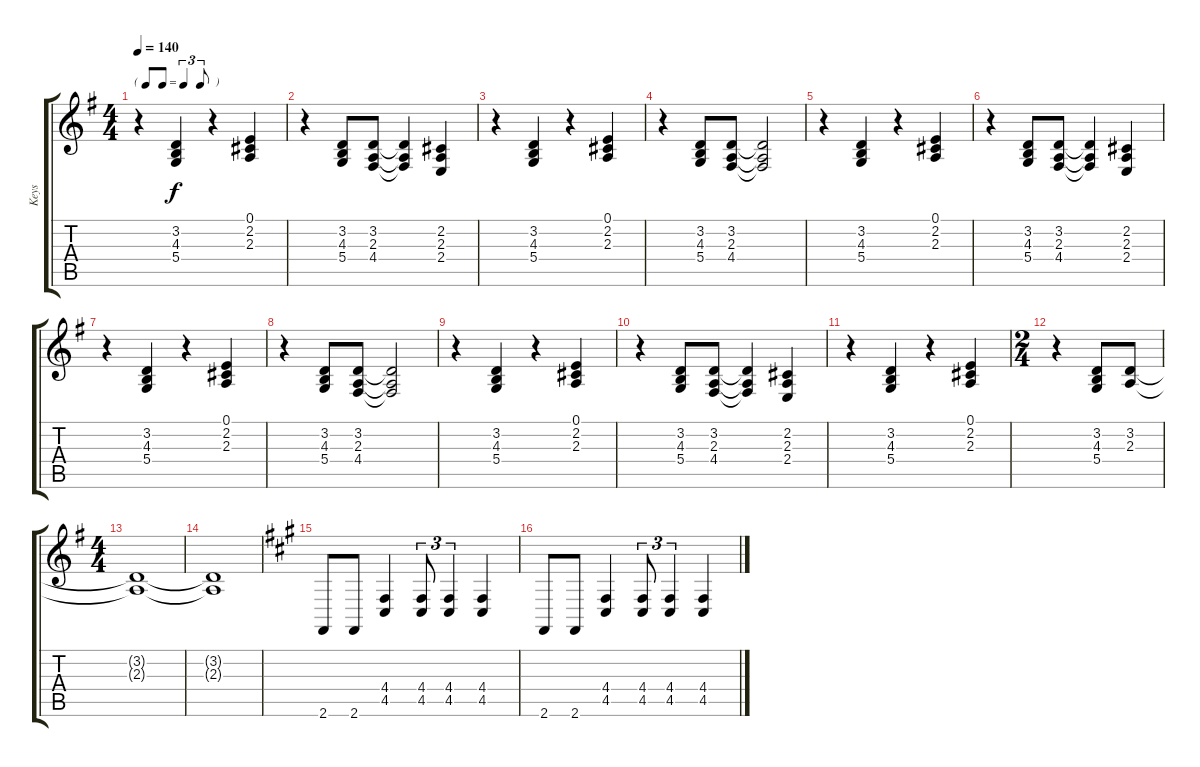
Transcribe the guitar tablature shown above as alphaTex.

\track ("Keys" "Keys") {instrument churchorgan}
\staff {score tabs}
\tuning (E4 B3 G3 D3 A2 E2) {hide}
\ts (4 4)
\tf triplet8th
\tempo 140
\clef g2
\ks eminor
r.4{dy f} (3.2 4.3 5.4).4 r.4 (0.1 2.2 2.3).4 |
r.4 (3.2 4.3 5.4).8 (3.2 2.3 4.4).8 (3.2{t} 2.3{t} 4.4{t}).4 (2.2 2.3 2.4).4 |
r.4 (3.2 4.3 5.4).4 r.4 (0.1 2.2 2.3).4 |
r.4 (3.2 4.3 5.4).8 (3.2 2.3 4.4).8 (3.2{t} 2.3{t} 4.4{t}).2 |
r.4 (3.2 4.3 5.4).4 r.4 (0.1 2.2 2.3).4 |
r.4 (3.2 4.3 5.4).8 (3.2 2.3 4.4).8 (3.2{t} 2.3{t} 4.4{t}).4 (2.2 2.3 2.4).4 |
r.4 (3.2 4.3 5.4).4 r.4 (0.1 2.2 2.3).4 |
r.4 (3.2 4.3 5.4).8 (3.2 2.3 4.4).8 (3.2{t} 2.3{t} 4.4{t}).2 |
r.4 (3.2 4.3 5.4).4 r.4 (0.1 2.2 2.3).4 |
r.4 (3.2 4.3 5.4).8 (3.2 2.3 4.4).8 (3.2{t} 2.3{t} 4.4{t}).4 (2.2 2.3 2.4).4 |
r.4 (3.2 4.3 5.4).4 r.4 (0.1 2.2 2.3).4 |
\ts (2 4)
r.4 (3.2 4.3 5.4).8 (3.2 2.3).8 |
\ts (4 4)
(3.2{t} 2.3{t}).1 |
(3.2{t} 2.3{t}).1 |
\ks f#minor
2.6.8 2.6.8 (4.4 4.5).4 (4.4 4.5).8{tu (3 2)} (4.4 4.5).4{tu (3 2)} (4.4 4.5).4 |
2.6.8 2.6.8 (4.4 4.5).4 (4.4 4.5).8{tu (3 2)} (4.4 4.5).4{tu (3 2)} (4.4 4.5).4
